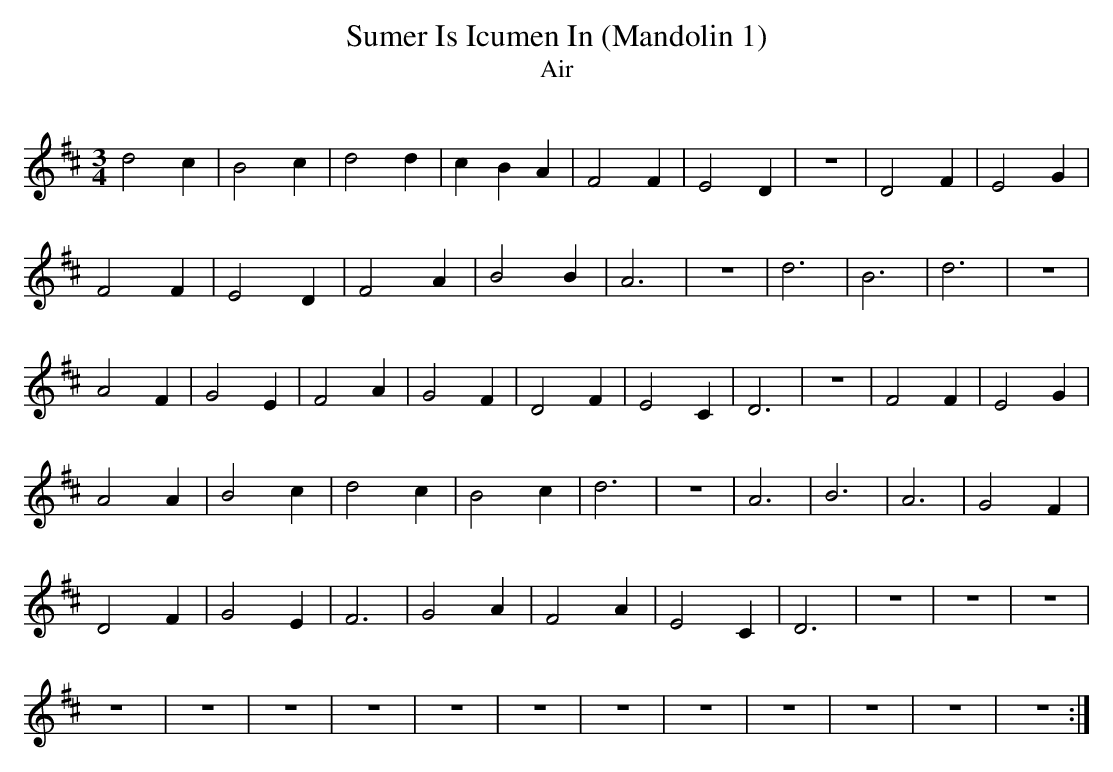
X:1
T:Sumer Is Icumen In (Mandolin 1)
T:Air
Q:220
L:1/8
M:3/4
K:D
d4 c2 | B4 c2 | d4 d2 | c2 B2 A2 | F4 F2 | E4 D2 | z6 | D4 F2 | E4 G2 |
F4 F2 | E4 D2 | F4 A2 | B4 B2 | A6 | z6 | d6 | B6 | d6 | z6 |
A4 F2 | G4 E2 | F4 A2 | G4 F2 | D4 F2 | E4 C2 | D6 | z6 | F4 F2 | E4 G2 |
A4 A2 | B4 c2 | d4 c2 | B4 c2 | d6 | z6 | A6 | B6 | A6 | G4 F2 |
D4 F2 | G4 E2 | F6 | G4 A2 | F4 A2 | E4 C2 | D6 | z6 | z6 | z6 |
z6 | z6 | z6 | z6 | z6 | z6 | z6 | z6 | z6 | z6 | z6 | z6 :|
